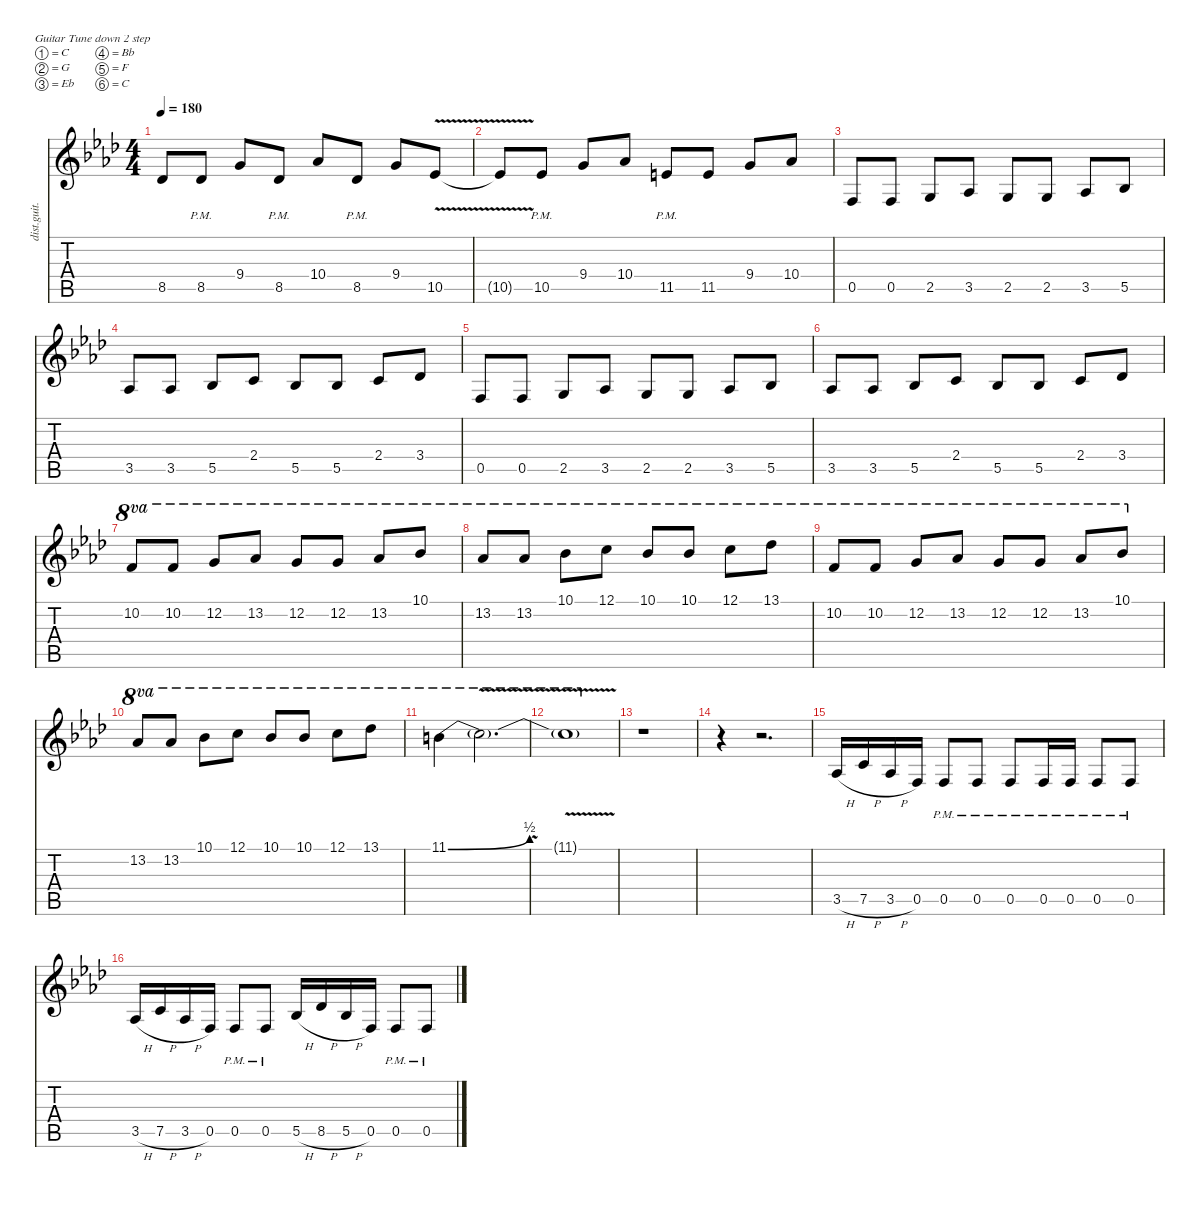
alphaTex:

\defaultSystemsLayout 4
\hideDynamics
\bracketExtendMode nobrackets
\track ("Rob" "dist.guit.") {instrument distortionguitar}
\staff {score tabs}
\tuning (C4 G3 Eb3 Bb2 F2 C2)
\ts (4 4)
\tempo 180
\clef g2
\ks fminor
8.5{t acc b}.8{dy f beam Up} 8.5{pm acc b}.8{beam Up} 9.4{acc forcenatural}.8{beam Up} 8.5{pm acc b}.8{beam Up} 10.4{acc b}.8{beam Up} 8.5{pm acc b}.8{beam Up} 9.4{acc forcenatural}.8{beam Up} 10.5{v acc b}.8{beam Up} |
10.5{v t acc b}.8{beam Up} 10.5{pm acc b}.8{beam Up} 9.4{acc forcenatural}.8{beam Up} 10.4{acc b}.8{beam Up} 11.5{pm acc forcenatural}.8{beam Up} 11.5{acc forcenatural}.8{beam Up} 9.4{acc forcenatural}.8{beam Up} 10.4{acc b}.8{beam Up} |
0.5{acc forcenatural}.8{beam Up} 0.5{acc forcenatural}.8{beam Up} 2.5{acc forcenatural}.8{beam Up} 3.5{acc b}.8{beam Up} 2.5{acc forcenatural}.8{beam Up} 2.5{acc forcenatural}.8{beam Up} 3.5{acc b}.8{beam Up} 5.5{acc b}.8{beam Up} |
3.5{acc b}.8{beam Up} 3.5{acc b}.8{beam Up} 5.5{acc b}.8{beam Up} 2.4{acc forcenatural}.8{beam Up} 5.5{acc b}.8{beam Up} 5.5{acc b}.8{beam Up} 2.4{acc forcenatural}.8{beam Up} 3.4{acc b}.8{beam Up} |
0.5{acc forcenatural}.8{beam Up} 0.5{acc forcenatural}.8{beam Up} 2.5{acc forcenatural}.8{beam Up} 3.5{acc b}.8{beam Up} 2.5{acc forcenatural}.8{beam Up} 2.5{acc forcenatural}.8{beam Up} 3.5{acc b}.8{beam Up} 5.5{acc b}.8{beam Up} |
3.5{acc b}.8{beam Up} 3.5{acc b}.8{beam Up} 5.5{acc b}.8{beam Up} 2.4{acc forcenatural}.8{beam Up} 5.5{acc b}.8{beam Up} 5.5{acc b}.8{beam Up} 2.4{acc forcenatural}.8{beam Up} 3.4{acc b}.8{beam Up} |
10.2{acc forcenatural}.8{ot 8va beam Up} 10.2{acc forcenatural}.8{ot 8va beam Up} 12.2{acc forcenatural}.8{ot 8va beam Up} 13.2{acc b}.8{ot 8va beam Up} 12.2{acc forcenatural}.8{ot 8va beam Up} 12.2{acc forcenatural}.8{ot 8va beam Up} 13.2{acc b}.8{ot 8va beam Up} 10.1{acc b}.8{ot 8va beam Up} |
13.2{acc b}.8{ot 8va beam Up} 13.2{acc b}.8{ot 8va beam Up} 10.1{acc b}.8{ot 8va beam Down} 12.1{acc forcenatural}.8{ot 8va beam Down} 10.1{acc b}.8{ot 8va beam Up} 10.1{acc b}.8{ot 8va beam Up} 12.1{acc forcenatural}.8{ot 8va beam Down} 13.1{acc b}.8{ot 8va beam Down} |
10.2{acc forcenatural}.8{ot 8va beam Up} 10.2{acc forcenatural}.8{ot 8va beam Up} 12.2{acc forcenatural}.8{ot 8va beam Up} 13.2{acc b}.8{ot 8va beam Up} 12.2{acc forcenatural}.8{ot 8va beam Up} 12.2{acc forcenatural}.8{ot 8va beam Up} 13.2{acc b}.8{ot 8va beam Up} 10.1{acc b}.8{ot 8va beam Up} |
13.2{acc b}.8{ot 8va beam Up} 13.2{acc b}.8{ot 8va beam Up} 10.1{acc b}.8{ot 8va beam Down} 12.1{acc forcenatural}.8{ot 8va beam Down} 10.1{acc b}.8{ot 8va beam Up} 10.1{acc b}.8{ot 8va beam Up} 12.1{acc forcenatural}.8{ot 8va beam Down} 13.1{acc b}.8{ot 8va beam Down} |
11.1{be (bend 0 0 60 2) acc forcenatural}.4{ot 8va beam Down} 11.1{v t}.2{d ot 8va beam Down} |
11.1{v t}.1{ot 8va beam Down} |
r.1{beam Down} |
r.4{beam Down} r.2{d beam Down} |
3.5{h acc b}.16{beam Up} 7.5{h acc forcenatural}.16{beam Up} 3.5{h acc b}.16{beam Up} 0.5{acc forcenatural}.16{beam Up} 0.5{pm acc forcenatural}.8{beam Up} 0.5{pm acc forcenatural}.8{beam Up} 0.5{pm acc forcenatural}.8{beam Up} 0.5{pm acc forcenatural}.16{beam Up} 0.5{pm acc forcenatural}.16{beam Up} 0.5{pm acc forcenatural}.8{beam Up} 0.5{pm acc forcenatural}.8{beam Up} |
3.5{h acc b}.16{beam Up} 7.5{h acc forcenatural}.16{beam Up} 3.5{h acc b}.16{beam Up} 0.5{acc forcenatural}.16{beam Up} 0.5{pm acc forcenatural}.8{beam Up} 0.5{pm acc forcenatural}.8{beam Up} 5.5{h acc b}.16{beam Up} 8.5{h acc b}.16{beam Up} 5.5{h acc b}.16{beam Up} 0.5{acc forcenatural}.16{beam Up} 0.5{pm acc forcenatural}.8{beam Up} 0.5{pm acc forcenatural}.8{beam Up}
